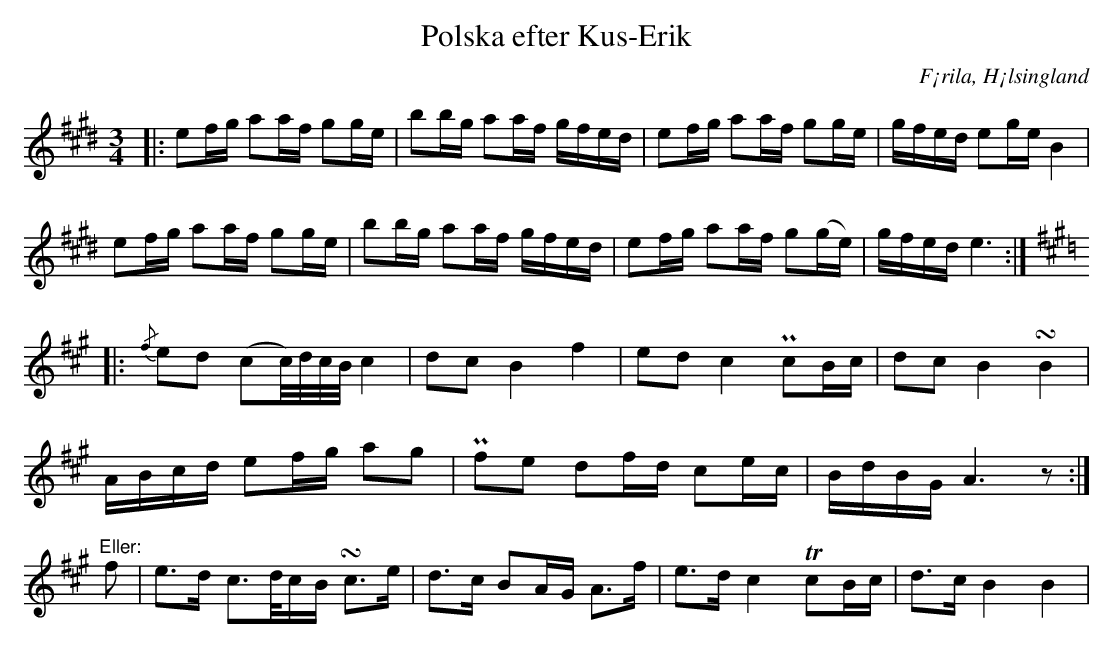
X:1
T: Polska efter Kus-Erik
O: F¡rila, H¡lsingland
M: 3/4
L: 1/16
K: E
|: e2fg a2af g2ge | b2bg a2af gfed | e2fg a2af g2ge | gfed e2ge B4 |
   e2fg a2af g2ge | b2bg a2af gfed | e2fg a2af g2(ge) | gfed e6 :|
K: A
             |: {/f}e2d2 (c2c/)d/c/B/   c4    | d2c2  B4   f4    | e2d2  c4 Pc2Bc  | d2c2  B4 !turn!B4 |
                ABcd     e2fg a2g2        | Pf2e2 d2fd c2ec  | BdBG  A6 z2    :|
"^Eller:" f2 |  e2>d2    c2>dcB   !turn!c2>e2 | d2>c2 B2AG A2>f2 | e2>d2 c4 Tc2Bc  | d2>c2 B4 B4       |
